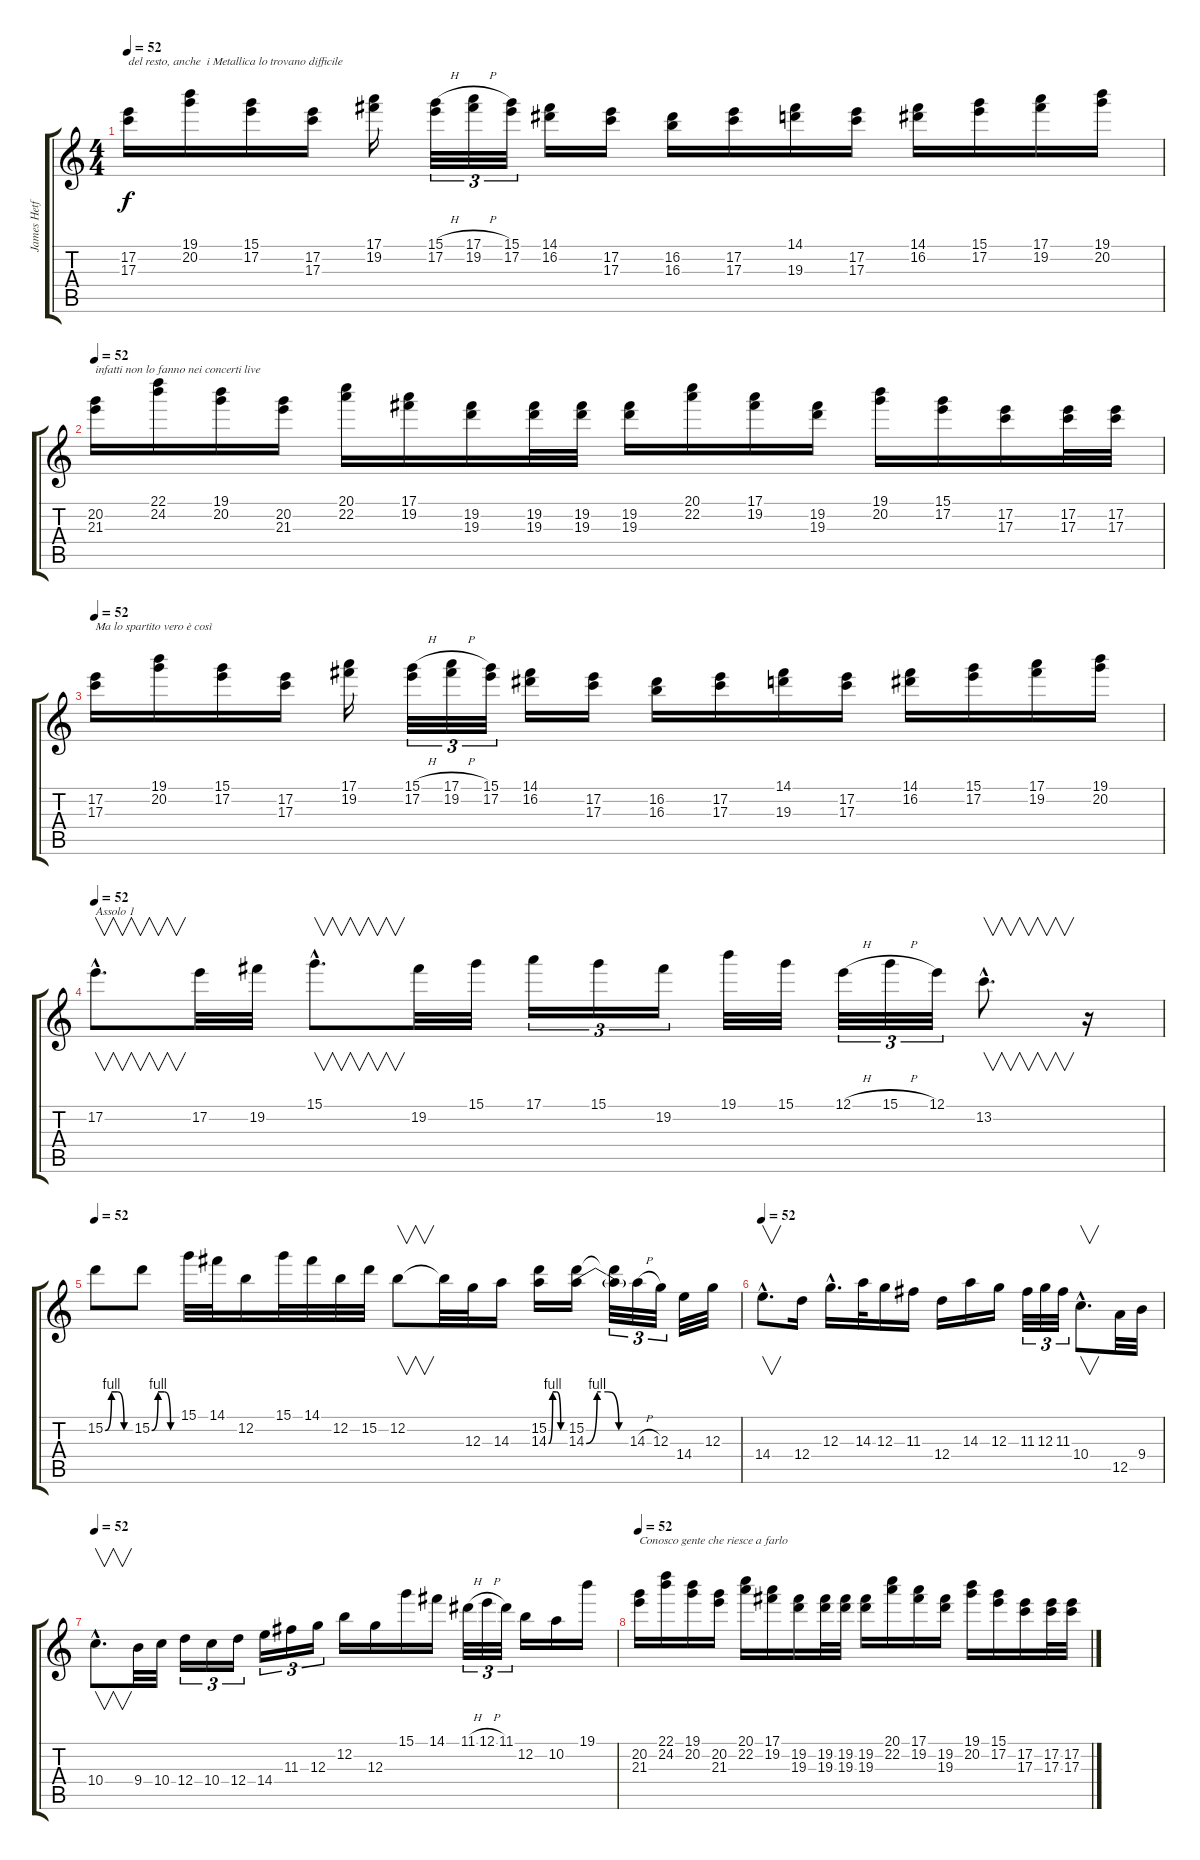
\track ("James Hetfield" "James Hetf") {instrument overdrivenguitar}
\staff {score tabs}
\tuning (E4 B3 G3 D3 A2 E2) {hide}
\ts (4 4)
\tempo 52
\clef g2
\ks c
(17.2 17.3).16{txt "del resto, anche  i Metallica lo trovano difficile" dy f} (19.1 20.2).16 (15.1 17.2).16 (17.2 17.3).16 (17.1 19.2).16 (15.1{h} 17.2).32{tu (3 2)} (17.1{h} 19.2).32{tu (3 2)} (15.1 17.2).32{tu (3 2)} (14.1 16.2).16 (17.2 17.3).16 (16.2 16.3).16 (17.2 17.3).16 (14.1 19.3).16 (17.2 17.3).16 (14.1 16.2).16 (15.1 17.2).16 (17.1 19.2).16 (19.1 20.2).16 |
\tempo 52
(20.2 21.3).16{txt "infatti non lo fanno nei concerti live"} (22.1 24.2).16 (19.1 20.2).16 (20.2 21.3).16 (20.1 22.2).16 (17.1 19.2).16 (19.2 19.3).16 (19.2 19.3).32 (19.2 19.3).32 (19.2 19.3).16 (20.1 22.2).16 (17.1 19.2).16 (19.2 19.3).16 (19.1 20.2).16 (15.1 17.2).16 (17.2 17.3).16 (17.2 17.3).32 (17.2 17.3).32 |
\tempo 52
(17.2 17.3).16{txt "Ma lo spartito vero è così"} (19.1 20.2).16 (15.1 17.2).16 (17.2 17.3).16 (17.1 19.2).16 (15.1{h} 17.2).32{tu (3 2)} (17.1{h} 19.2).32{tu (3 2)} (15.1 17.2).32{tu (3 2)} (14.1 16.2).16 (17.2 17.3).16 (16.2 16.3).16 (17.2 17.3).16 (14.1 19.3).16 (17.2 17.3).16 (14.1 16.2).16 (15.1 17.2).16 (17.1 19.2).16 (19.1 20.2).16 |
\tempo 52
17.2{hac}.8{v d txt "Assolo 1"} 17.2.32 19.2.32 15.1{hac}.8{v d} 19.2.32 15.1.32 17.1.16{tu (3 2)} 15.1.16{tu (3 2)} 19.2.16{tu (3 2)} 19.1.32 15.1.32 12.1{h}.32{tu (3 2)} 15.1{h}.32{tu (3 2)} 12.1.32{tu (3 2)} 13.2{hac}.8{v d} r.16 |
\tempo 52
15.2{be (custom 0 0 15 4 30 4 45 0 60 0)}.8 15.2{be (custom 0 0 15 4 30 4 45 0 60 0)}.8 15.1.32 14.1.32 12.2.16 15.1.32 14.1.32 12.2.32 15.2.32 12.2.8{v} 12.2{t}.32 12.3.32 14.3.16 (15.2 14.3{be (custom 0 0 15 4 30 4 45 0 60 0)}).16 (15.2 14.3{be (custom 0 0 15 4 30 4 45 0 60 0)}).16 (15.2{t} 14.3{t}).32{tu (3 2)} 14.3{h}.32{tu (3 2)} 12.3.32{tu (3 2)} 14.4.32 12.3.32 |
\tempo 52
14.4{hac}.8{v d} 12.4.16 12.3{hac}.16{d} 14.3.32 12.3.16 11.3.16 12.4.16 14.3.16 12.3.16 11.3.32{tu (3 2)} 12.3.32{tu (3 2)} 11.3.32{tu (3 2)} 10.4{hac}.8{v d} 12.5.32 9.4.32 |
\tempo 52
10.4{hac}.8{v d} 9.4.32 10.4.32 12.4.16{tu (3 2)} 10.4.16{tu (3 2)} 12.4.16{tu (3 2)} 14.4.16{tu (3 2)} 11.3.16{tu (3 2)} 12.3.16{tu (3 2)} 12.2.16 12.3.16 15.1.16 14.1.16 11.1{h}.32{tu (3 2)} 12.1{h}.32{tu (3 2)} 11.1.32{tu (3 2)} 12.2.16 10.2.16 19.1.16 |
\tempo 52
(20.2 21.3).16{txt "Conosco gente che riesce a farlo"} (22.1 24.2).16 (19.1 20.2).16 (20.2 21.3).16 (20.1 22.2).16 (17.1 19.2).16 (19.2 19.3).16 (19.2 19.3).32 (19.2 19.3).32 (19.2 19.3).16 (20.1 22.2).16 (17.1 19.2).16 (19.2 19.3).16 (19.1 20.2).16 (15.1 17.2).16 (17.2 17.3).16 (17.2 17.3).32 (17.2 17.3).32
